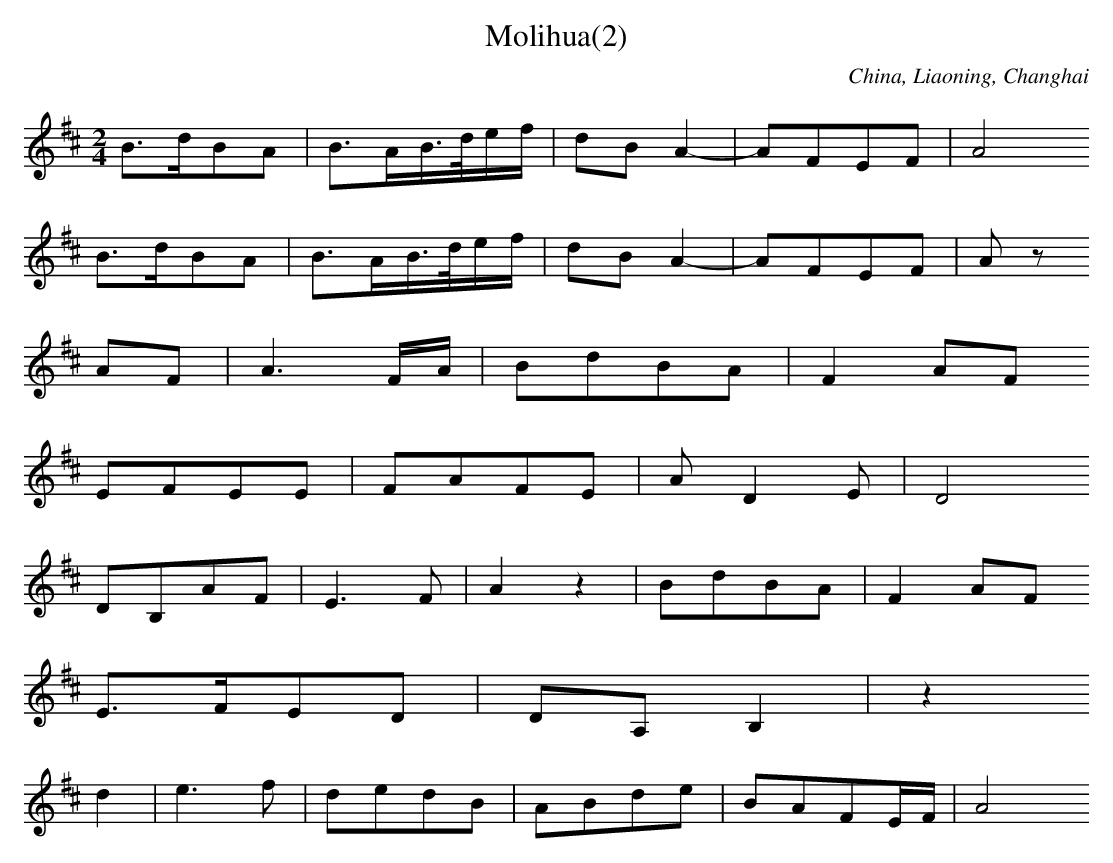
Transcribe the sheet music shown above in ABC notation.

X:1
T: Molihua(2)
O: China, Liaoning, Changhai
M: 2/4
L: 1/32
K: D
B6d2B4A4 | B6A2B3de2f2 | d4B4A8- | A4F4E4F4 | A16
B6d2B4A4 | B6A2B3de2f2 | d4B4A8- | A4F4E4F4 | A4z4
A4F4 | A12F2A2 | B4d4B4A4 | F8A4F4
E4F4E4E4 | F4A4F4E4 | A4D8E4 | D16
D4B,4A4F4 | E12F4 | A8z8 | B4d4B4A4 | F8A4F4
E6F2E4D4 | D4A,4B,8 | z8
d8 | e12f4 | d4e4d4B4 | A4B4d4e4 | B4A4F4E2F2 | A16
